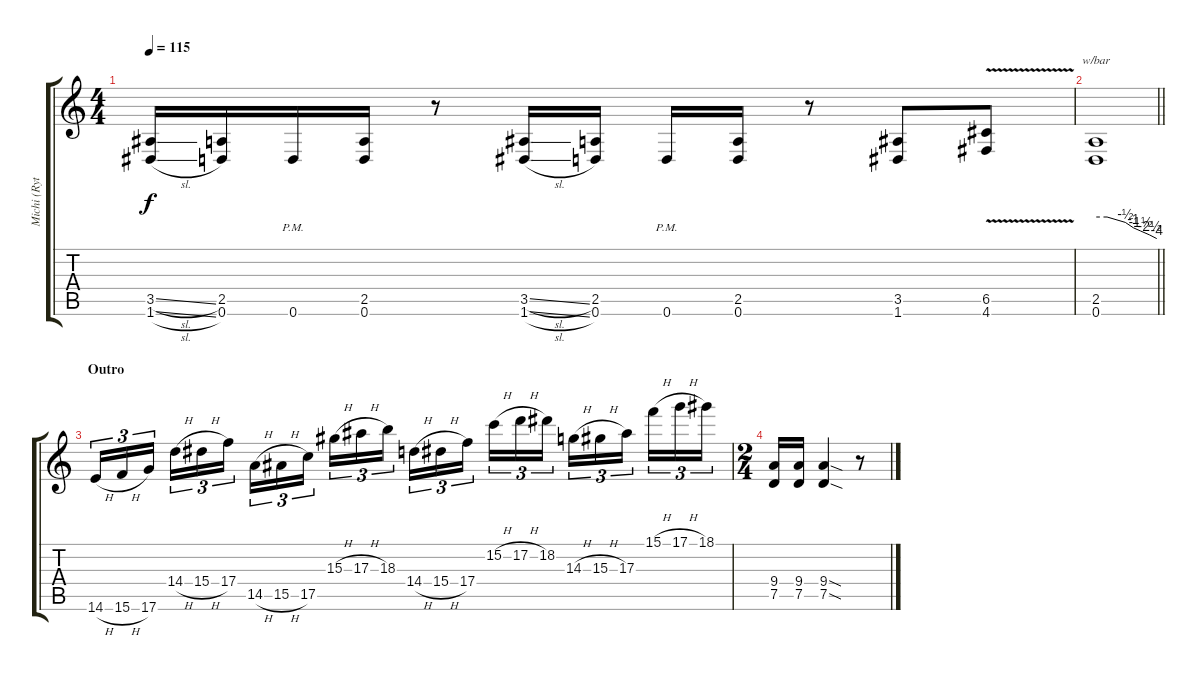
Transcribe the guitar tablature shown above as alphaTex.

\track ("Michi (Rythm Guitar I)" "Michi (Ryt") {instrument distortionguitar}
\staff {score tabs}
\tuning (D4 A3 F3 C3 G2 D2) {hide}
\ts (4 4)
\tempo 115
\clef g2
\ks c
(3.5{sl} 1.6{sl}).16{dy f} (2.5 0.6).16 0.6{pm}.16 (2.5 0.6).16 r.8 (3.5{sl} 1.6{sl}).16 (2.5 0.6).16 0.6{pm}.16 (2.5 0.6).16 r.8 (3.5 1.6).8 (6.5{v} 4.6{v}).8 |
\barLineRight lightlight
(2.5 0.6).1{tbe (custom default 0 0 11 0 29 -2 37 -4 44 -6 53 -10 60 -16)} |
\section ("" "Outro")
14.6{h}.16{tu (3 2) volume 13 balance 2 instrument distortionguitar} 15.6{h}.16{tu (3 2)} 17.6.16{tu (3 2) beam splitsecondary} 14.4{h}.16{tu (3 2)} 15.4{h}.16{tu (3 2)} 17.4.16{tu (3 2)} 14.5{h}.16{tu (3 2)} 15.5{h}.16{tu (3 2)} 17.5.16{tu (3 2) beam splitsecondary} 15.3{h}.16{tu (3 2)} 17.3{h}.16{tu (3 2)} 18.3.16{tu (3 2)} 14.4{h}.16{tu (3 2)} 15.4{h}.16{tu (3 2)} 17.4.16{tu (3 2) beam splitsecondary} 15.2{h}.16{tu (3 2)} 17.2{h}.16{tu (3 2)} 18.2.16{tu (3 2)} 14.3{h}.16{tu (3 2)} 15.3{h}.16{tu (3 2)} 17.3.16{tu (3 2) beam splitsecondary} 15.1{h}.16{tu (3 2)} 17.1{h}.16{tu (3 2)} 18.1.16{tu (3 2)} |
\ts (2 4)
(9.4 7.5).16 (9.4 7.5).16 (9.4{sod} 7.5{sod}).4 r.8
